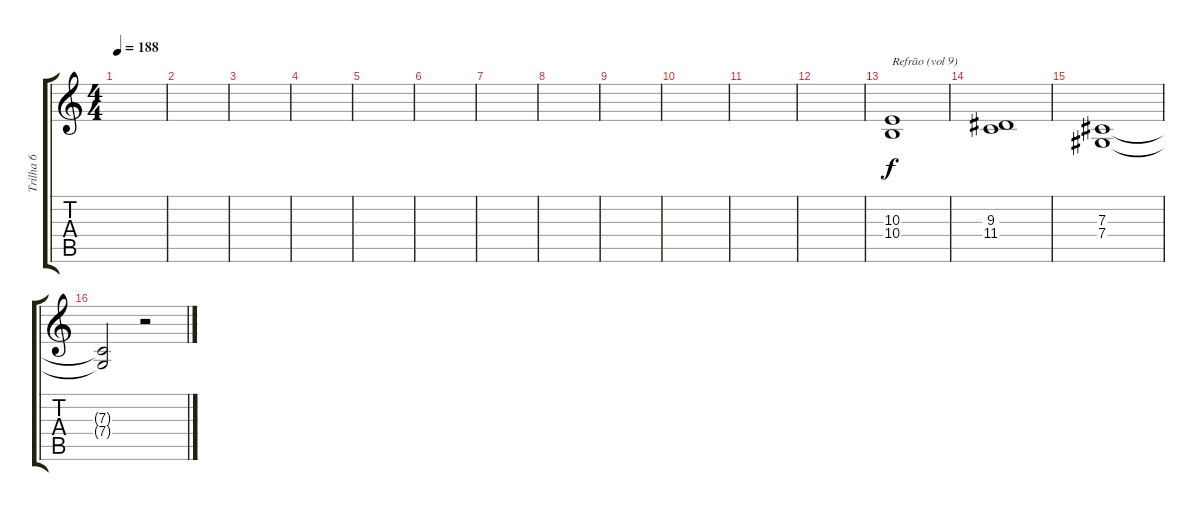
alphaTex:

\track ("Trilha 6" "Trilha 6") {instrument synthstrings1}
\staff {score tabs}
\tuning (Eb4 Bb3 Gb3 Db3 Ab2 Eb2) {hide}
\ts (4 4)
\tempo 188
\clef g2
\ks c
|
|
|
|
|
|
|
|
|
|
|
|
(10.3 10.4).1{txt "Refrão (vol 9)" volume 9} |
(9.3 11.4).1 |
(7.3 7.4).1 |
(7.3{t} 7.4{t}).2 r.2
